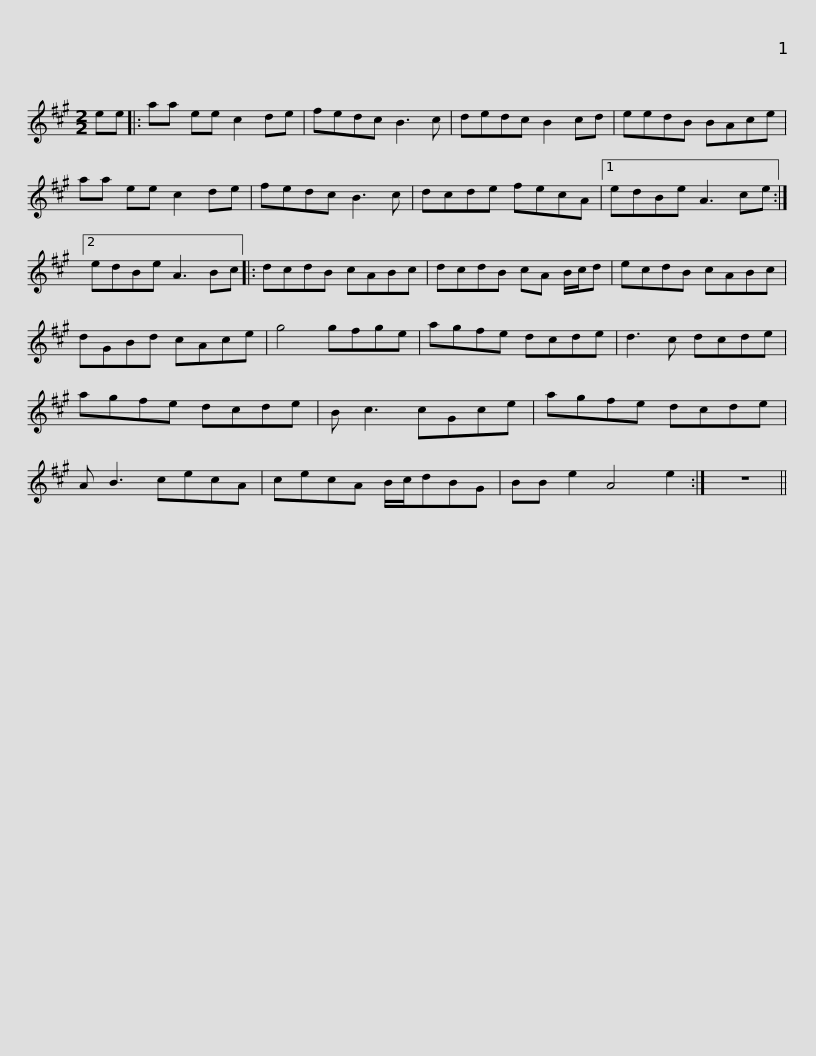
X:1
L:1/8
M:2/2
I:linebreak $
K:A
V:1 treble
V:1
 ee |: aa ee c2 de | fedc B3 c | dedc B2 cd | eedB BAce |$ %5
 aa ee c2 de | fedc B3 c | dcde fecA |1 edBe A3 ce :|2 edBe A3 Bc |:$ %10
 dcdB cABc | dcdB cA B/c/d | ecdB cABc | dGBd cAce |$ g4 gfge | %15
 agfe dcde | d3 c dcde | agfe dcde |$ B c3 cGce | agfe dcde | %20
 A B3 cecA | cecA B/c/dBG |$ BB e2 A4 e2 :| z8 || %24
